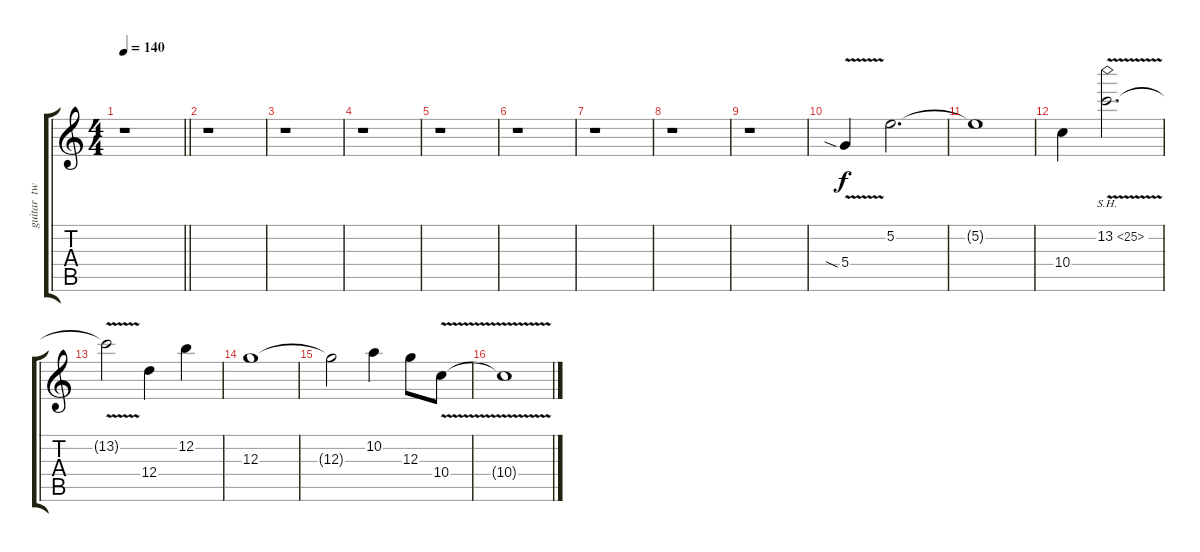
\track ("guitar  two" "guitar  tw") {instrument distortionguitar}
\staff {score tabs}
\tuning (E4 B3 G3 D3 A2 E2) {hide}
\ts (4 4)
\tempo 140
\clef g2
\barLineRight lightlight
\ks c
r.1{dy f instrument distortionguitar} |
r.1 |
r.1 |
r.1 |
r.1 |
r.1 |
r.1 |
r.1 |
r.1 |
5.4{v sia}.4 5.2.2{d} |
5.2{t}.1 |
10.4.4 13.2{sh 12 v}.2{d} |
13.2{t}.2 12.4.4 12.2.4 |
12.3.1 |
12.3{t}.2 10.2.4 12.3.8 10.4{v}.8 |
10.4{t}.1
